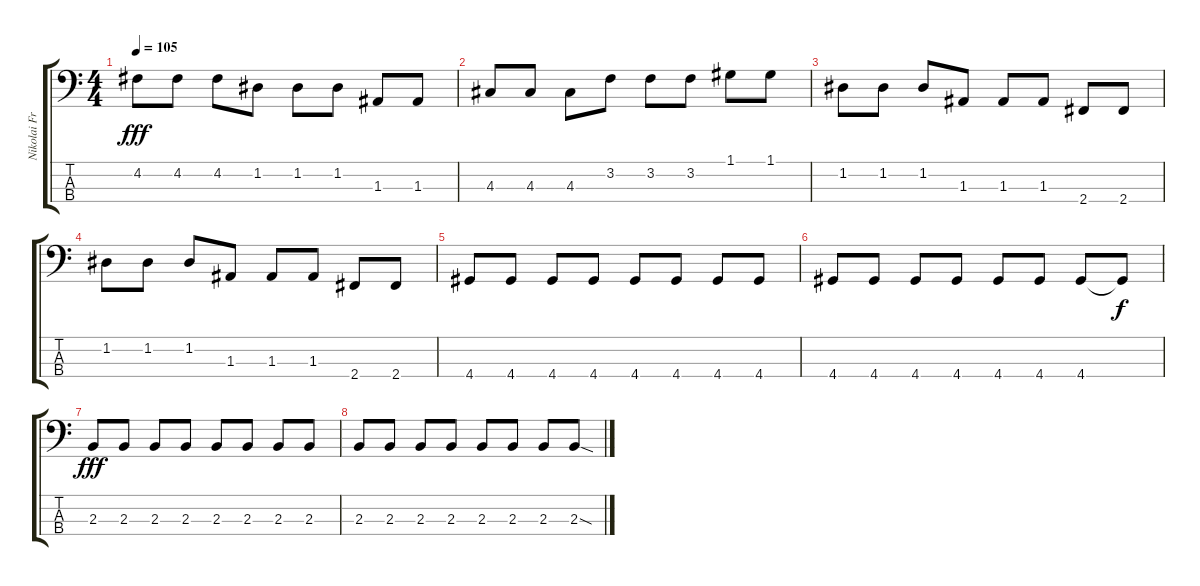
\track ("Nikolai Fraiture - bass" "Nikolai Fr") {instrument electricbassfinger}
\staff {score tabs}
\tuning (G2 D2 A1 E1) {hide}
\ts (4 4)
\tempo 105
\clef f4
\ks c
4.2.8{dy fff} 4.2.8 4.2.8 1.2.8 1.2.8 1.2.8 1.3.8 1.3.8 |
4.3.8 4.3.8 4.3.8 3.2.8 3.2.8 3.2.8 1.1.8 1.1.8 |
1.2.8 1.2.8 1.2.8 1.3.8 1.3.8 1.3.8 2.4.8 2.4.8 |
1.2.8 1.2.8 1.2.8 1.3.8 1.3.8 1.3.8 2.4.8 2.4.8 |
4.4.8 4.4.8 4.4.8 4.4.8 4.4.8 4.4.8 4.4.8 4.4.8 |
4.4.8 4.4.8 4.4.8 4.4.8 4.4.8 4.4.8 4.4.8 4.4{t}.8{dy f} |
2.3.8{dy fff} 2.3.8 2.3.8 2.3.8 2.3.8 2.3.8 2.3.8 2.3.8 |
2.3.8 2.3.8 2.3.8 2.3.8 2.3.8 2.3.8 2.3.8 2.3{sod}.8
